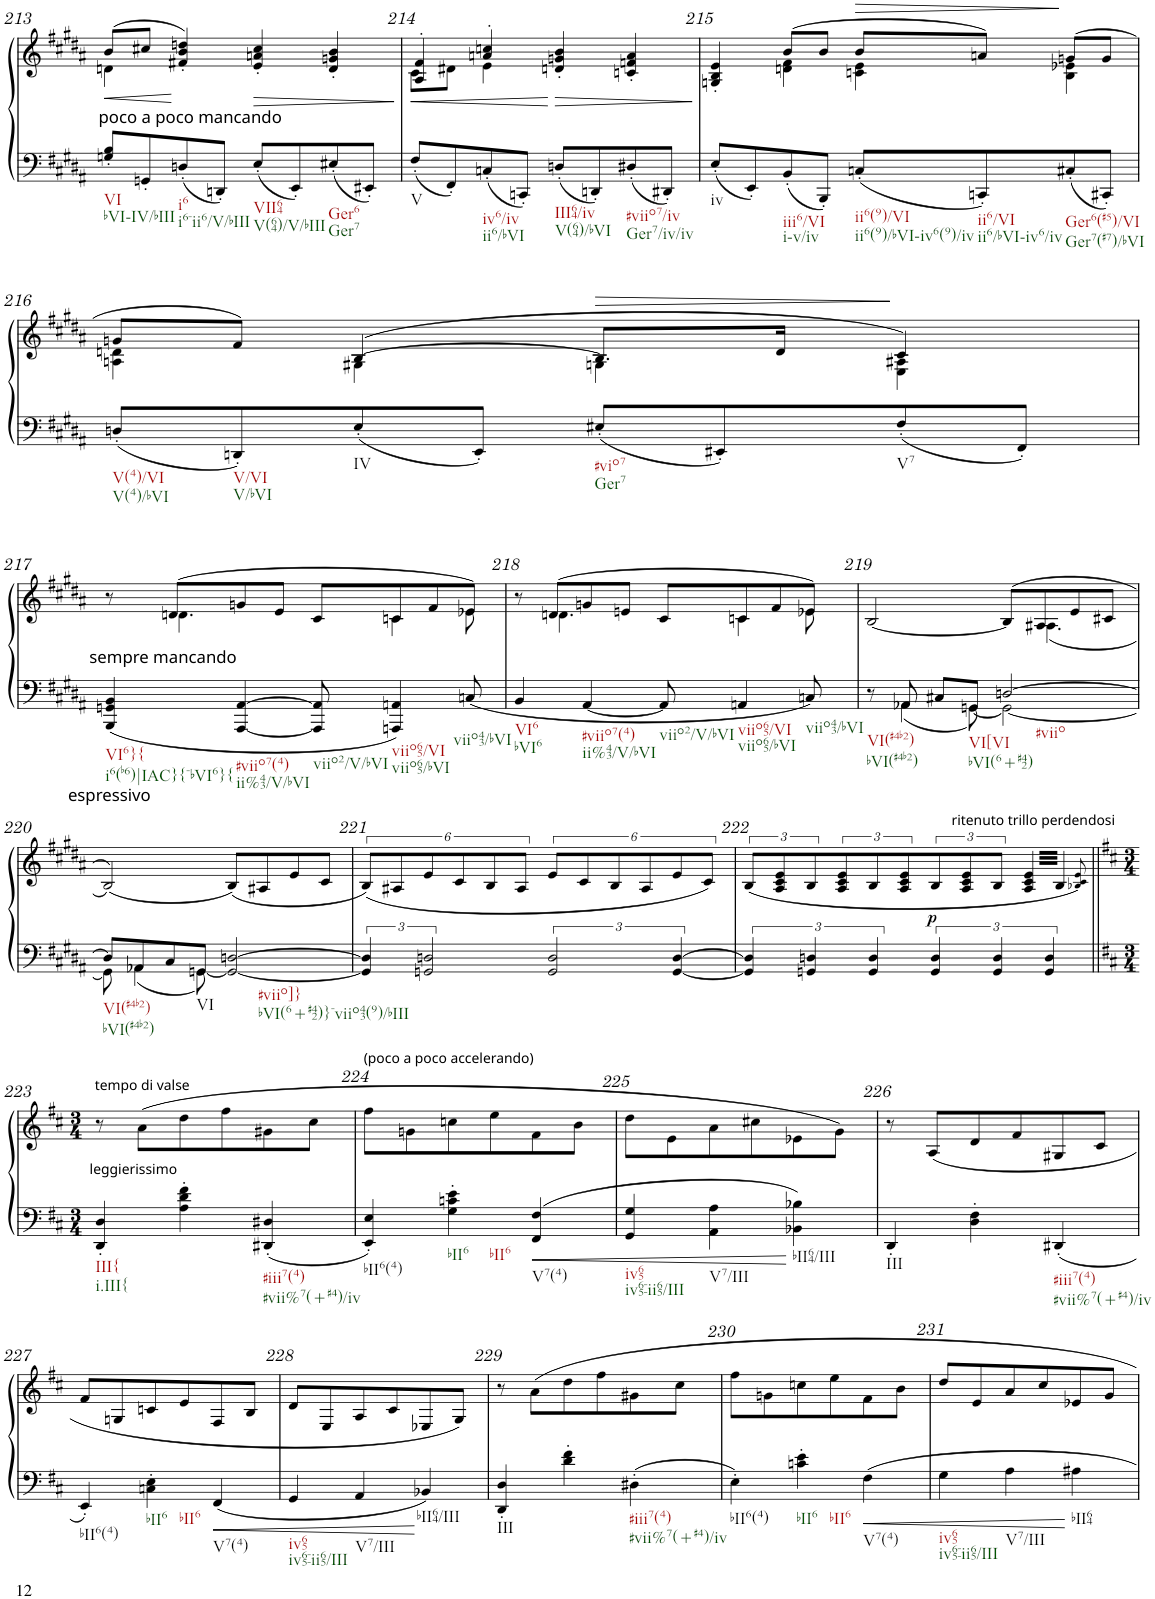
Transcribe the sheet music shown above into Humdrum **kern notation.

**kern	**kern	**dynam
*part1	*part1	*part1
*staff2	*staff1	*staff1/2
*I"Klavier	*	*
*I'Klav.	*	*
!!LO:PB:g=z
*clefF4	*clefG2	*
*k[f#c#g#d#a#]	*k[f#c#g#d#a#]	*
*B:	*B:	*
*M2/2	*M2/2	*
*met(c|)	*met(c|)	*
=213	=213	=213
!LO:TX:a:t=poco a poco mancando	!	!
!LO:TX:b:t=VI	!	!
!LO:TX:b:t=bVI-IV/bIII	!	!
!	!	!LO:HP:b
*	*^	*
8Gn/' 8B/'L	(8b/L	4dn\	<
8GGn'/	8cc#X/J	.	.
!LO:TX:b:t=i6	!	!	!
!LO:TX:b:t=i6-ii6/V/bIII	!	!	!
8Dn'/	4f#X/' 4b/' 4ddn/')	2.ryy	.
8DDn'/J	.	.	.
!LO:TX:b:t=VII64	!	!	!
!LO:TX:b:t=V(64)/V/bIII	!	!	!
!	!	!	!LO:HP:b
8E'/L	4e/' 4an/' 4cc#/'	.	>
8EE'/	.	.	.
!LO:TX:b:t=Ger6	!	!	!
!LO:TX:b:t=Ger7	!	!	!
8E#X'/	4d/' 4gn/' 4b/'	.	.
8EE#X'/J	.	.	.
*	*v	*v	*
.	.	[
=214	=214	=214
!LO:TX:b:t=V	!	!
!	!	!LO:HP:b
*	*^	*
8F#'/L	4A#/' 4f#/'	8c#\L	<
8FF#'/	.	8d#X\J	.
!LO:TX:b:t=iv6/iv	!	!	!
!LO:TX:b:t=ii6/bVI	!	!	!
8Cn'/	4an/' 4ccn/'	4e\	.
8CCn'/J	.	.	.
!LO:TX:b:t=III64/iv	!	!	!
!LO:TX:b:t=V(64)/bVI	!	!	!
!	!	!	!LO:HP:n=1:b
8Dn'/L	4dn/' 4gn/' 4b/'	2ryy	] >
8DDn'/	.	.	.
!LO:TX:b:t=#viio7/iv	!	!	!
!LO:TX:b:t=Ger7/iv/iv	!	!	!
8D#X'/	4cn/' 4fn/' 4a/'	.	.
8DD#X'/J	.	.	.
*	*v	*v	*
.	.	[
=215	=215	=215
*	*^	*
!LO:TX:b:t=iv	!	!	!
8E'/L	4Gn/' 4B/' 4e/'	4ryy	.
8EE'/	.	.	.
!LO:TX:b:t=iii6/VI	!	!	!
!LO:TX:b:t=i-v/iv	!	!	!
8BB'/	(8b/L	4dn\ 4f#\	.
8BBB'/J	8b/J	.	.
!LO:TX:b:t=ii6(9)/VI	!	!	!
!LO:TX:b:t=ii6(9)/bVI-iv6(9)/iv	!	!	!
!	!	!	!LO:HP:b
8Cn'/L	8b/L	4cn\ 4e\	>
!LO:TX:b:t=ii6/VI	!	!	!
!LO:TX:b:t=ii6/bVI-iv6/iv	!	!	!
8CCn'/	8an/J)	.	.
!LO:TX:b:t=Ger6(#5)/VI	!	!	!
!LO:TX:b:t=Ger7(#7)/bVI	!	!	!
8C#X'/	(8gn/L	4B\ 4e-X\	]
8CC#X'/J	8g/J	.	.
!!LO:LB:g=z	!!
=216	=216	=216	=216
!LO:TX:b:t=V(4)/VI	!	!	!
!LO:TX:b:t=V(4)/bVI	!	!	!
8Dn'/L	8gn/L	4An\ 4dn\	.
!LO:TX:b:t=V/VI	!	!	!
!LO:TX:b:t=V/bVI	!	!	!
8DDn'/	8f#/J)	.	.
!LO:TX:b:t=IV	!	!	!
8E'/	([>4B/	4G#X\	.
8EE'/J	.	.	.
!LO:TX:b:t=#vio7	!	!	!
!LO:TX:b:t=Ger7	!	!	!
!	!	!	!LO:HP:b
8E#X'/L	8.B/L]	4Gn\	>
8EE#X'/	.	.	.
.	16d/Jk	.	.
!LO:TX:b:t=V7	!	!	!
8F#'/	4c#/)	4E\ 4A#X\	]
8FF#'/J	.	.	.
!!LO:LB:g=z	!!
=217	=217	=217	=217
!LO:TX:a:t=sempre mancando	!	!	!
!LO:TX:b:t=espressivo	!	!	!
!LO:TX:b:t=VI6}{	!	!	!
!LO:TX:b:t=i6(b6)|IAC}{-bVI6}{	!	!	!
4BBB/ 4GGn/ 4BB/	8r	8ryy	.
.	(8dn/L	4.d\	.
!LO:TX:b:t=#viio7(4)	!	!	!
!LO:TX:b:t=ii%43/V/bVI	!	!	!
[4AAA#/ [4AA#/	8gn/	.	.
.	8e/J	.	.
!LO:TX:b:t=viio2/V/bVI	!	!	!
8AAA#/] 8AA#/]	8c#/L	8ryy	.
!LO:TX:b:t=viio65/VI	!	!	!
!LO:TX:b:t=viio65/bVI	!	!	!
4AAAn/ 4AAn/	8cn/	4c\	.
.	8f#/	.	.
!LO:TX:b:t=viio43/bVI	!	!	!
8Cn/	8e-X/J)	8e-\	.
=218	=218	=218	=218
!LO:TX:b:t=VI6	!	!	!
!LO:TX:b:t=bVI6	!	!	!
4BB/	8r	8ryy	.
.	(8dn/L	4.d\	.
!LO:TX:b:t=#viio7(4)	!	!	!
!LO:TX:b:t=ii%43/V/bVI	!	!	!
[4AA#/	8gn/	.	.
.	8en/J	.	.
!LO:TX:b:t=viio2/V/bVI	!	!	!
8AA#/]	8c#/L	8ryy	.
!LO:TX:b:t=viio65/VI	!	!	!
!LO:TX:b:t=viio65/bVI	!	!	!
4AAn/	8cn/	4c\	.
.	8f#/	.	.
!LO:TX:b:t=viio43/bVI	!	!	!
8Cn/	8e-X/J)	8e-\	.
=219	=219	=219	=219
*^	*	*	*
!LO:TX:b:t=VI(#4b2)	!	!	!	!
!LO:TX:b:t=bVI(#4b2)	!	!	!	!
8r	8ryy	[<2B/	2ryy	.
8AA-X/	4AA-\	.	.	.
8C#X/L	.	.	.	.
!LO:TX:b:t=VI[VI	!	!	!	!
!LO:TX:b:t=bVI(6+#42)	!	!	!	!
8GGn/J	[8GG\	.	.	.
!LO:TX:b:t=#viio	!	!	!	!
[2Dn/	2GG\_	(8B/L]	8ryy	.
.	.	8A#X/	(<4.A#\	.
.	.	8e/	.	.
.	.	8c#X/J	.	.
*	*	*v	*v	*
!!LO:LB:g=z
=220	=220	=220	=220
!LO:TX:b:t=VI(#4b2)	!	!	!
!LO:TX:b:t=bVI(#4b2)	!	!	!
8D/L]	8GG\]	(2B/))	.
8AA-X/	4AA-\	.	.
8C#/	.	.	.
!LO:TX:b:t=VI	!	!	!
8GGn/J	[8GG\	.	.
!LO:TX:b:t=#viio]}	!	!	!
!LO:TX:b:t=bVI(6+#42)}-viio43(9)/bIII	!	!	!
2GG/_ [2Dn/	2ryy	(8B/L)	.
.	.	8A#X/	.
.	.	8e/	.
.	.	8c#/J	.
*v	*v	*	*
=221	=221	=221
6GG/] 6D/]	(12B/L)	.
.	12A#X/	.
3GGn/ 3Dn/	12e/	.
.	12c#/	.
.	12B/	.
.	12A#/J	.
3GG/ 3D/	12e/L	.
.	12c#/	.
.	12B/	.
.	12A#/	.
[6GG/ [6D/	12e/	.
.	12c#/J)	.
=222	=222	=222
6GG/] 6D/]	(12B/L	.
.	12A#/ 12c#/ 12e/	.
6GGn/ 6Dn/	12B/	.
.	12A#/ 12c#/ 12e/	.
6GG/ 6D/	12B/	.
.	12A#/ 12c#/ 12e/	.
!	!	!LO:DY:a=2
6GG/ 6D/	12B/	p
.	12A#/ 12c#/ 12e/	.
6GG/ 6D/	12B/J	.
!	!LO:TX:a:t=ritenuto trillo perdendosi	!
*	*tremolo	*
.	64A#/ 64c#/ 64e/LLLL	.
.	64B/	.
.	64A#/ 64c#/ 64e/	.
.	64B/	.
.	64A#/ 64c#/ 64e/	.
.	64B/	.
6GG/ 6D/	.	.
.	64A#/ 64c#/ 64e/	.
.	64B/	.
.	64A#/ 64c#/ 64e/	.
.	64B/	.
.	64A#/ 64c#/ 64e/	.
.	64B/	.
.	64A#/ 64c#/ 64e/	.
.	64B/	.
.	64A#/ 64c#/ 64e/	.
.	64B/JJJJ	.
*	*Xtremolo	*
.	8qB-X/ 8qc#/ 8qe/)	.
!!LO:LB:g=z
=223||	=223||	=223||
*k[f#c#]	*k[f#c#]	*
*D:	*D:	*
*M3/4	*M3/4	*
!	!LO:TX:a:t=tempo di valse	!
!LO:TX:a:t=leggierissimo	!	!
!LO:TX:b:t=III{	!	!
!LO:TX:b:t=i.III{	!	!
4DD/' 4D/'	8r	.
.	.	.
.	.	.
.	.	.
.	.	.
.	.	.
.	.	.
.	.	.
.	(8a\L	.
4A\' 4d\' 4f#\'	8dd\	.
.	8ff#\	.
!LO:TX:b:t=#iii7(4)	!	!
!LO:TX:b:t=#vii%7(+#4)/iv	!	!
4DD#X/' 4D#X/'	8g#X\	.
.	8cc#\J	.
=224	=224	=224
!	!LO:TX:a:t=(poco a poco accelerando)	!
!LO:TX:b:t=bII6(4)	!	!
4EE/' 4E/'	8ff#\L	.
.	8gn\	.
!LO:TX:b:t=bII6	!	!
!LO:TX:b:t=bII6	!	!
4G\' 4cn\' 4e\'	8ccn\	.
.	8ee\	.
!LO:TX:b:t=V7(4)	!	!
4FF#/ 4F#/	8f#\	.
.	8b\J	.
=225	=225	=225
!LO:TX:b:t=iv65	!	!
!LO:TX:b:t=iv65-ii65/III	!	!
4GG/ 4G/	8dd\L	.
.	8e\	.
!LO:TX:b:t=V7/III	!	!
4AA\ 4A\	8a\	.
.	8cc#X\	.
!LO:TX:b:t=bII64/III	!	!
4BB-X\ 4B-X\	8e-X\	]
.	8g\J)	.
=226	=226	=226
!LO:TX:b:t=III	!	!
4DD'/	8r	.
.	(8A/L	.
4D\' 4F#\'	8d/	.
.	8f#/	.
!LO:TX:b:t=#iii7(4)	!	!
!LO:TX:b:t=#vii%7(+#4)/iv	!	!
4DD#X'/	8G#X/	.
.	8c#/J	.
!!LO:LB:g=z
=227	=227	=227
!LO:TX:b:t=bII6(4)	!	!
4EE'/	8f#/L	.
.	8Gn/	.
!LO:TX:b:t=bII6	!	!
!LO:TX:b:t=bII6	!	!
4Cn\' 4E\'	8cn/	.
.	8e/	.
!LO:TX:b:t=V7(4)	!	!
4FF#/	8F#/	.
.	8B/J	.
=228	=228	=228
!LO:TX:b:t=iv65	!	!
!LO:TX:b:t=iv65-ii65/III	!	!
4GG/	8d/L	.
.	8E/	.
!LO:TX:b:t=V7/III	!	!
4AA/	8A/	.
.	8c#/	.
!LO:TX:b:t=bII64/III	!	!
4BB-X/	8E-X/	.
.	8G/J)	.
=229	=229	=229
!LO:TX:b:t=III	!	!
4DD/' 4D/'	8r	.
.	8a\L	.
4d\' 4f#\'	8dd\	.
.	8ff#\	.
!LO:TX:b:t=#iii7(4)	!	!
!LO:TX:b:t=#vii%7(+#4)/iv	!	!
4D#X'\	8g#X\	.
.	8cc#\J	.
=230	=230	=230
!LO:TX:b:t=bII6(4)	!	!
4E'\	8ff#\L	.
.	8gn\	.
!LO:TX:b:t=bII6	!	!
!LO:TX:b:t=bII6	!	!
4cn\' 4e\'	8ccn\	.
.	8ee\	.
!LO:TX:b:t=V7(4)	!	!
4F#\	8f#\	.
.	8b\J	.
=231	=231	=231
!LO:TX:b:t=iv65	!	!
!LO:TX:b:t=iv65-ii65/III	!	!
4G\	8dd/L	.
.	8e/	.
!LO:TX:b:t=V7/III	!	!
4A\	8a/	.
.	8cc#/	.
!LO:TX:b:t=bII64	!	!
4A#X\	8e-X/	.
.	8g/J	.
=	=	=
*-	*-	*-
